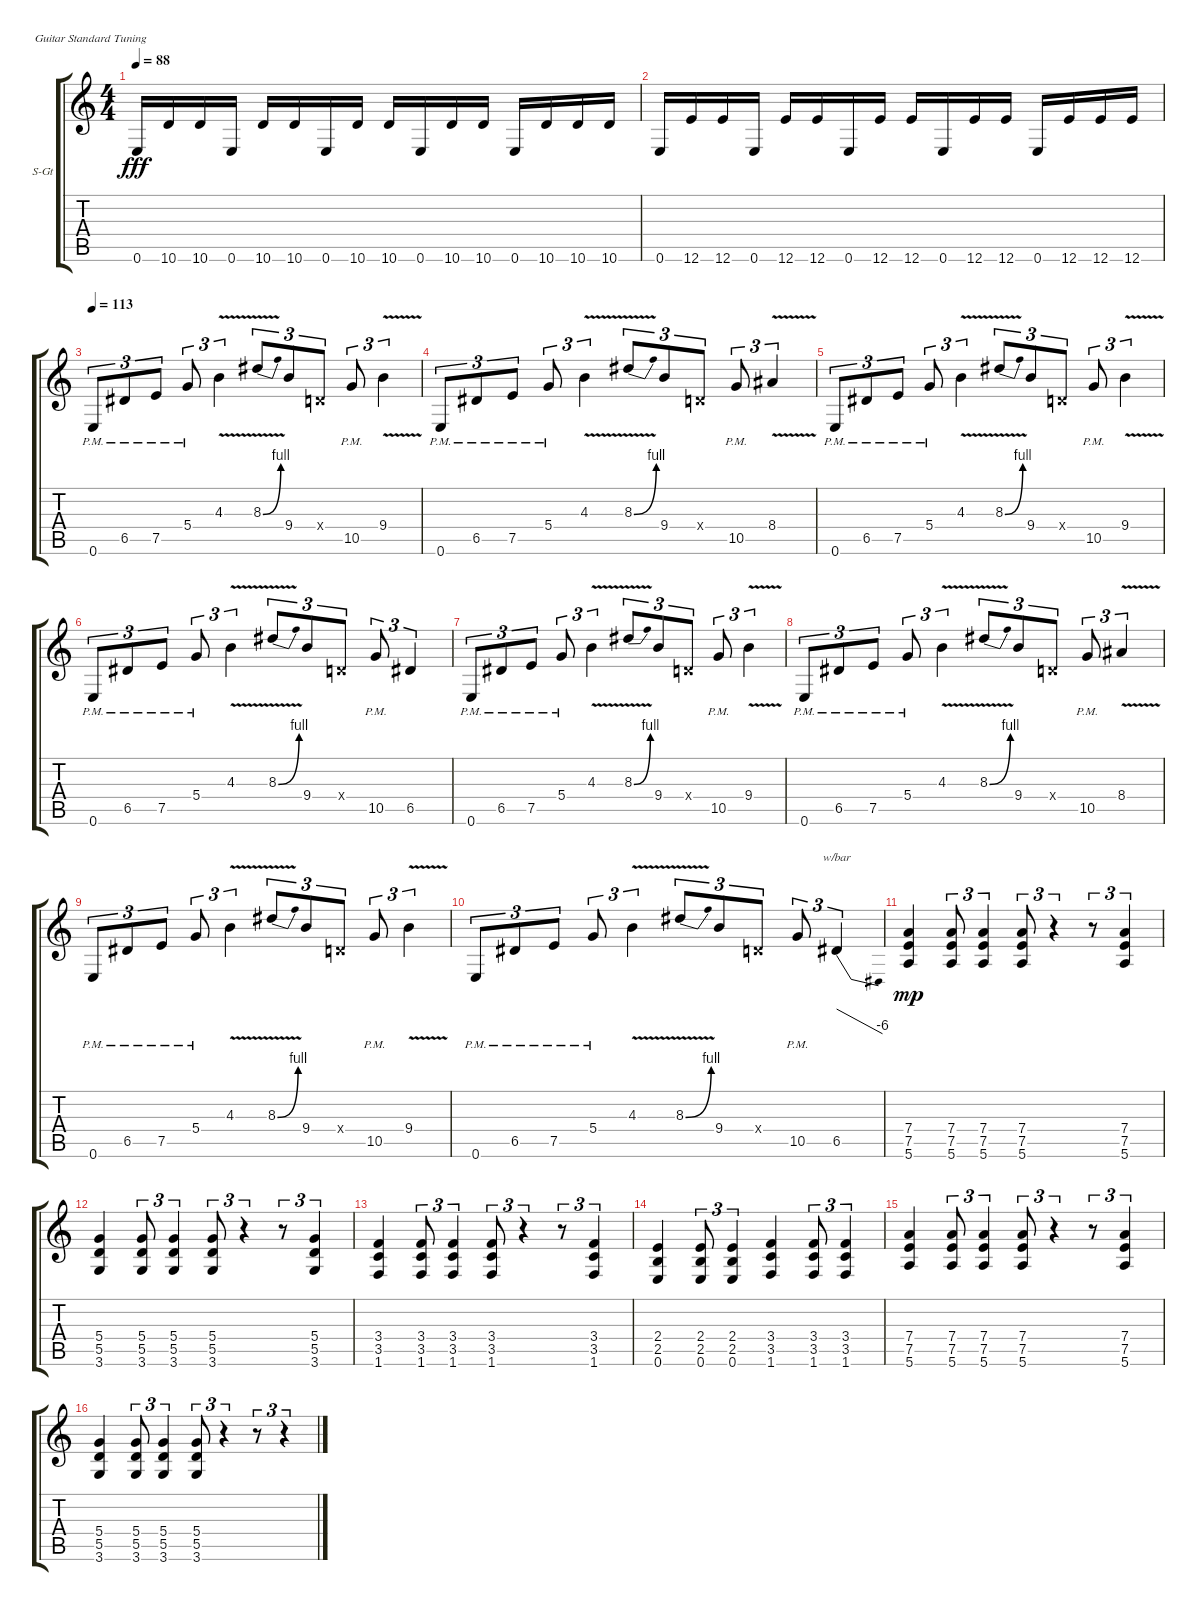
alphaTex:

\defaultSystemsLayout 4
\bracketExtendMode groupsimilarinstruments
\firstSystemTrackNameOrientation horizontal
\otherSystemsTrackNameOrientation horizontal
\track ("Bridge E" "S-Gt") {instrument acousticguitarsteel}
\staff {score tabs}
\tuning (E4 B3 G3 D3 A2 E2)
\ts (4 4)
\tempo 88
\clef g2
\ks c
0.6.16{dy fff} 10.6.16 10.6.16 0.6.16 10.6.16 10.6.16 0.6.16 10.6.16 10.6.16 0.6.16 10.6.16 10.6.16 0.6.16 10.6.16 10.6.16 10.6.16 |
0.6.16 12.6.16 12.6.16 0.6.16 12.6.16 12.6.16 0.6.16 12.6.16 12.6.16 0.6.16 12.6.16 12.6.16 0.6.16 12.6.16 12.6.16 12.6.16 |
\tempo 113
0.6{pm}.8{tu (3 2)} 6.5{pm}.8{tu (3 2)} 7.5{pm}.8{tu (3 2)} 5.4{pm}.8{tu (3 2)} 4.3{v}.4{tu (3 2)} 8.3{be (bend 30.599999999999998 0 60 4) v}.8{tu (3 2)} 9.4.8{tu (3 2)} 0.4{x}.8{tu (3 2)} 10.5{pm}.8{tu (3 2)} 9.4{v}.4{tu (3 2)} |
0.6{pm}.8{tu (3 2)} 6.5{pm}.8{tu (3 2)} 7.5{pm}.8{tu (3 2)} 5.4{pm}.8{tu (3 2)} 4.3{v}.4{tu (3 2)} 8.3{be (bend 30.599999999999998 0 60 4) v}.8{tu (3 2)} 9.4.8{tu (3 2)} 0.4{x}.8{tu (3 2)} 10.5{pm}.8{tu (3 2)} 8.4{v}.4{tu (3 2)} |
0.6{pm}.8{tu (3 2)} 6.5{pm}.8{tu (3 2)} 7.5{pm}.8{tu (3 2)} 5.4{pm}.8{tu (3 2)} 4.3{v}.4{tu (3 2)} 8.3{be (bend 30.599999999999998 0 60 4) v}.8{tu (3 2)} 9.4.8{tu (3 2)} 0.4{x}.8{tu (3 2)} 10.5{pm}.8{tu (3 2)} 9.4{v}.4{tu (3 2)} |
0.6{pm}.8{tu (3 2)} 6.5{pm}.8{tu (3 2)} 7.5{pm}.8{tu (3 2)} 5.4{pm}.8{tu (3 2)} 4.3{v}.4{tu (3 2)} 8.3{be (bend 30.599999999999998 0 60 4) v}.8{tu (3 2)} 9.4.8{tu (3 2)} 0.4{x}.8{tu (3 2)} 10.5{pm}.8{tu (3 2)} 6.5.4{tu (3 2)} |
0.6{pm}.8{tu (3 2)} 6.5{pm}.8{tu (3 2)} 7.5{pm}.8{tu (3 2)} 5.4{pm}.8{tu (3 2)} 4.3{v}.4{tu (3 2)} 8.3{be (bend 30.599999999999998 0 60 4) v}.8{tu (3 2)} 9.4.8{tu (3 2)} 0.4{x}.8{tu (3 2)} 10.5{pm}.8{tu (3 2)} 9.4{v}.4{tu (3 2)} |
0.6{pm}.8{tu (3 2)} 6.5{pm}.8{tu (3 2)} 7.5{pm}.8{tu (3 2)} 5.4{pm}.8{tu (3 2)} 4.3{v}.4{tu (3 2)} 8.3{be (bend 30.599999999999998 0 60 4) v}.8{tu (3 2)} 9.4.8{tu (3 2)} 0.4{x}.8{tu (3 2)} 10.5{pm}.8{tu (3 2)} 8.4{v}.4{tu (3 2)} |
0.6{pm}.8{tu (3 2)} 6.5{pm}.8{tu (3 2)} 7.5{pm}.8{tu (3 2)} 5.4{pm}.8{tu (3 2)} 4.3{v}.4{tu (3 2)} 8.3{be (bend 30.599999999999998 0 60 4) v}.8{tu (3 2)} 9.4.8{tu (3 2)} 0.4{x}.8{tu (3 2)} 10.5{pm}.8{tu (3 2)} 9.4{v}.4{tu (3 2)} |
0.6{pm}.8{tu (3 2)} 6.5{pm}.8{tu (3 2)} 7.5{pm}.8{tu (3 2)} 5.4{pm}.8{tu (3 2)} 4.3{v}.4{tu (3 2)} 8.3{be (bend 30.599999999999998 0 60 4) v}.8{tu (3 2)} 9.4.8{tu (3 2)} 0.4{x}.8{tu (3 2)} 10.5{pm}.8{tu (3 2)} 6.5.4{tu (3 2) tbe (dive default 58.8 0 60 -24)} |
(5.6 7.5 7.4).4{dy mp} (5.6 7.5 7.4).8{tu (3 2)} (5.6 7.5 7.4).4{tu (3 2)} (5.6 7.5 7.4).8{tu (3 2)} r.4{tu (3 2)} r.8{tu (3 2)} (5.6 7.5 7.4).4{tu (3 2)} |
(3.6 5.5 5.4).4 (3.6 5.5 5.4).8{tu (3 2)} (3.6 5.5 5.4).4{tu (3 2)} (3.6 5.5 5.4).8{tu (3 2)} r.4{tu (3 2)} r.8{tu (3 2)} (3.6 5.5 5.4).4{tu (3 2)} |
(1.6 3.5 3.4).4 (1.6 3.5 3.4).8{tu (3 2)} (1.6 3.5 3.4).4{tu (3 2)} (1.6 3.5 3.4).8{tu (3 2)} r.4{tu (3 2)} r.8{tu (3 2)} (1.6 3.5 3.4).4{tu (3 2)} |
(0.6 2.5 2.4).4 (0.6 2.5 2.4).8{tu (3 2)} (0.6 2.5 2.4).4{tu (3 2)} (1.6 3.5 3.4).4 (1.6 3.5 3.4).8{tu (3 2)} (1.6 3.5 3.4).4{tu (3 2)} |
(5.6 7.5 7.4).4 (5.6 7.5 7.4).8{tu (3 2)} (5.6 7.5 7.4).4{tu (3 2)} (5.6 7.5 7.4).8{tu (3 2)} r.4{tu (3 2)} r.8{tu (3 2)} (5.6 7.5 7.4).4{tu (3 2)} |
(3.6 5.5 5.4).4 (3.6 5.5 5.4).8{tu (3 2)} (3.6 5.5 5.4).4{tu (3 2)} (3.6 5.5 5.4).8{tu (3 2)} r.4{tu (3 2)} r.8{tu (3 2)} r.4{tu (3 2)}
